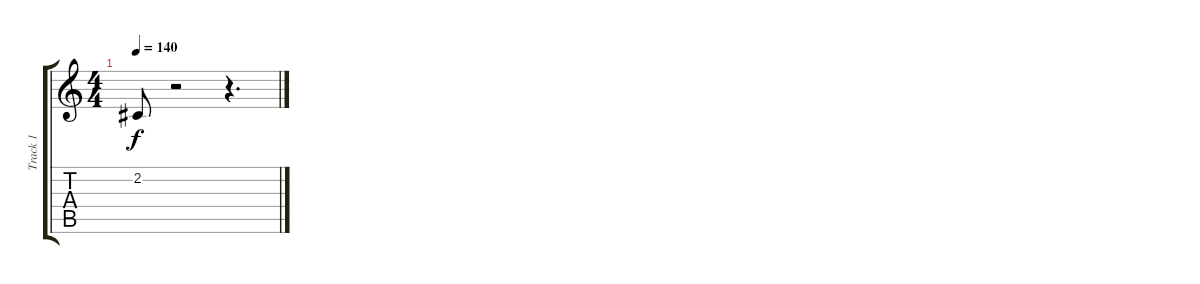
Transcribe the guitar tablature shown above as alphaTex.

\track ("Track 1" "Track 1") {instrument trumpet}
\staff {score tabs}
\tuning (E4 B3 G3 D3 A2 E2) {hide}
\ts (4 4)
\tempo 140
\clef g2
\ks c
2.2{t}.8{dy f} r.2 r.4{d}
